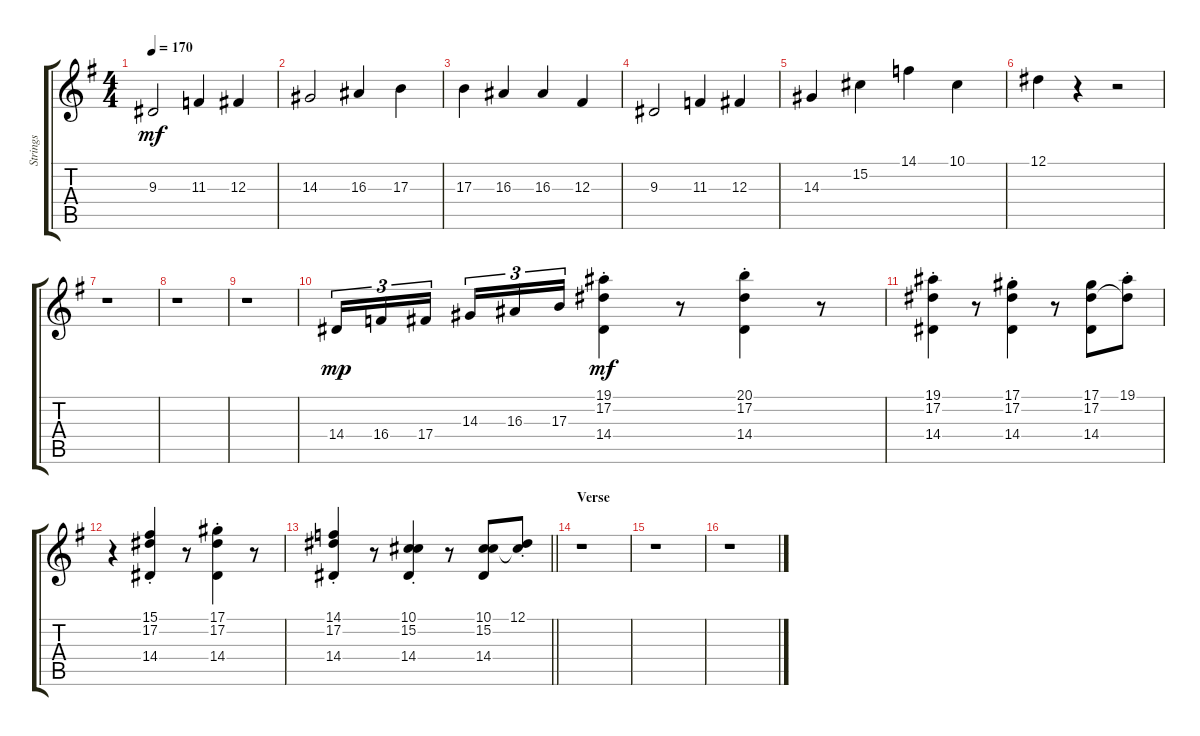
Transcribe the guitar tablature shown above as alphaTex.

\track ("Strings" "Strings") {instrument stringensemble1}
\staff {score tabs}
\tuning (Eb4 Bb3 Gb3 Db3 Ab2 Eb2) {hide}
\ts (4 4)
\tempo 170
\clef g2
\ks g
9.3.2{dy mf volume 13} 11.3.4 12.3.4 |
14.3.2 16.3.4 17.3.4 |
17.3.4 16.3.4 16.3.4 12.3.4 |
9.3.2 11.3.4 12.3.4 |
14.3.4 15.2.4 14.1.4 10.1.4 |
12.1.4 r.4 r.2 |
r.1 |
r.1 |
r.1 |
14.4.16{tu (3 2) dy mp} 16.4.16{tu (3 2)} 17.4.16{tu (3 2) beam splitsecondary} 14.3.16{tu (3 2)} 16.3.16{tu (3 2)} 17.3.16{tu (3 2)} (19.1{st} 17.2{st} 14.4{st}).4{dy mf} r.8 (20.1{st} 17.2{st} 14.4{st}).4 r.8 |
(19.1{st} 17.2{st} 14.4{st}).4 r.8 (17.1{st} 17.2{st} 14.4{st}).4 r.8 (17.1 17.2 14.4).8 (19.1{st} 17.2{t}).8 |
r.4 (15.1{st} 17.2{st} 14.4{st}).4 r.8 (17.1{st} 17.2{st} 14.4{st}).4 r.8 |
\barLineRight lightlight
(14.1{st} 17.2{st} 14.4{st}).4 r.8 (10.1{st} 15.2{st} 14.4{st}).4 r.8 (10.1 15.2 14.4).8 (12.1{st} 15.2{t}).8 |
\section ("" "Verse")
r.1 |
r.1 |
r.1
